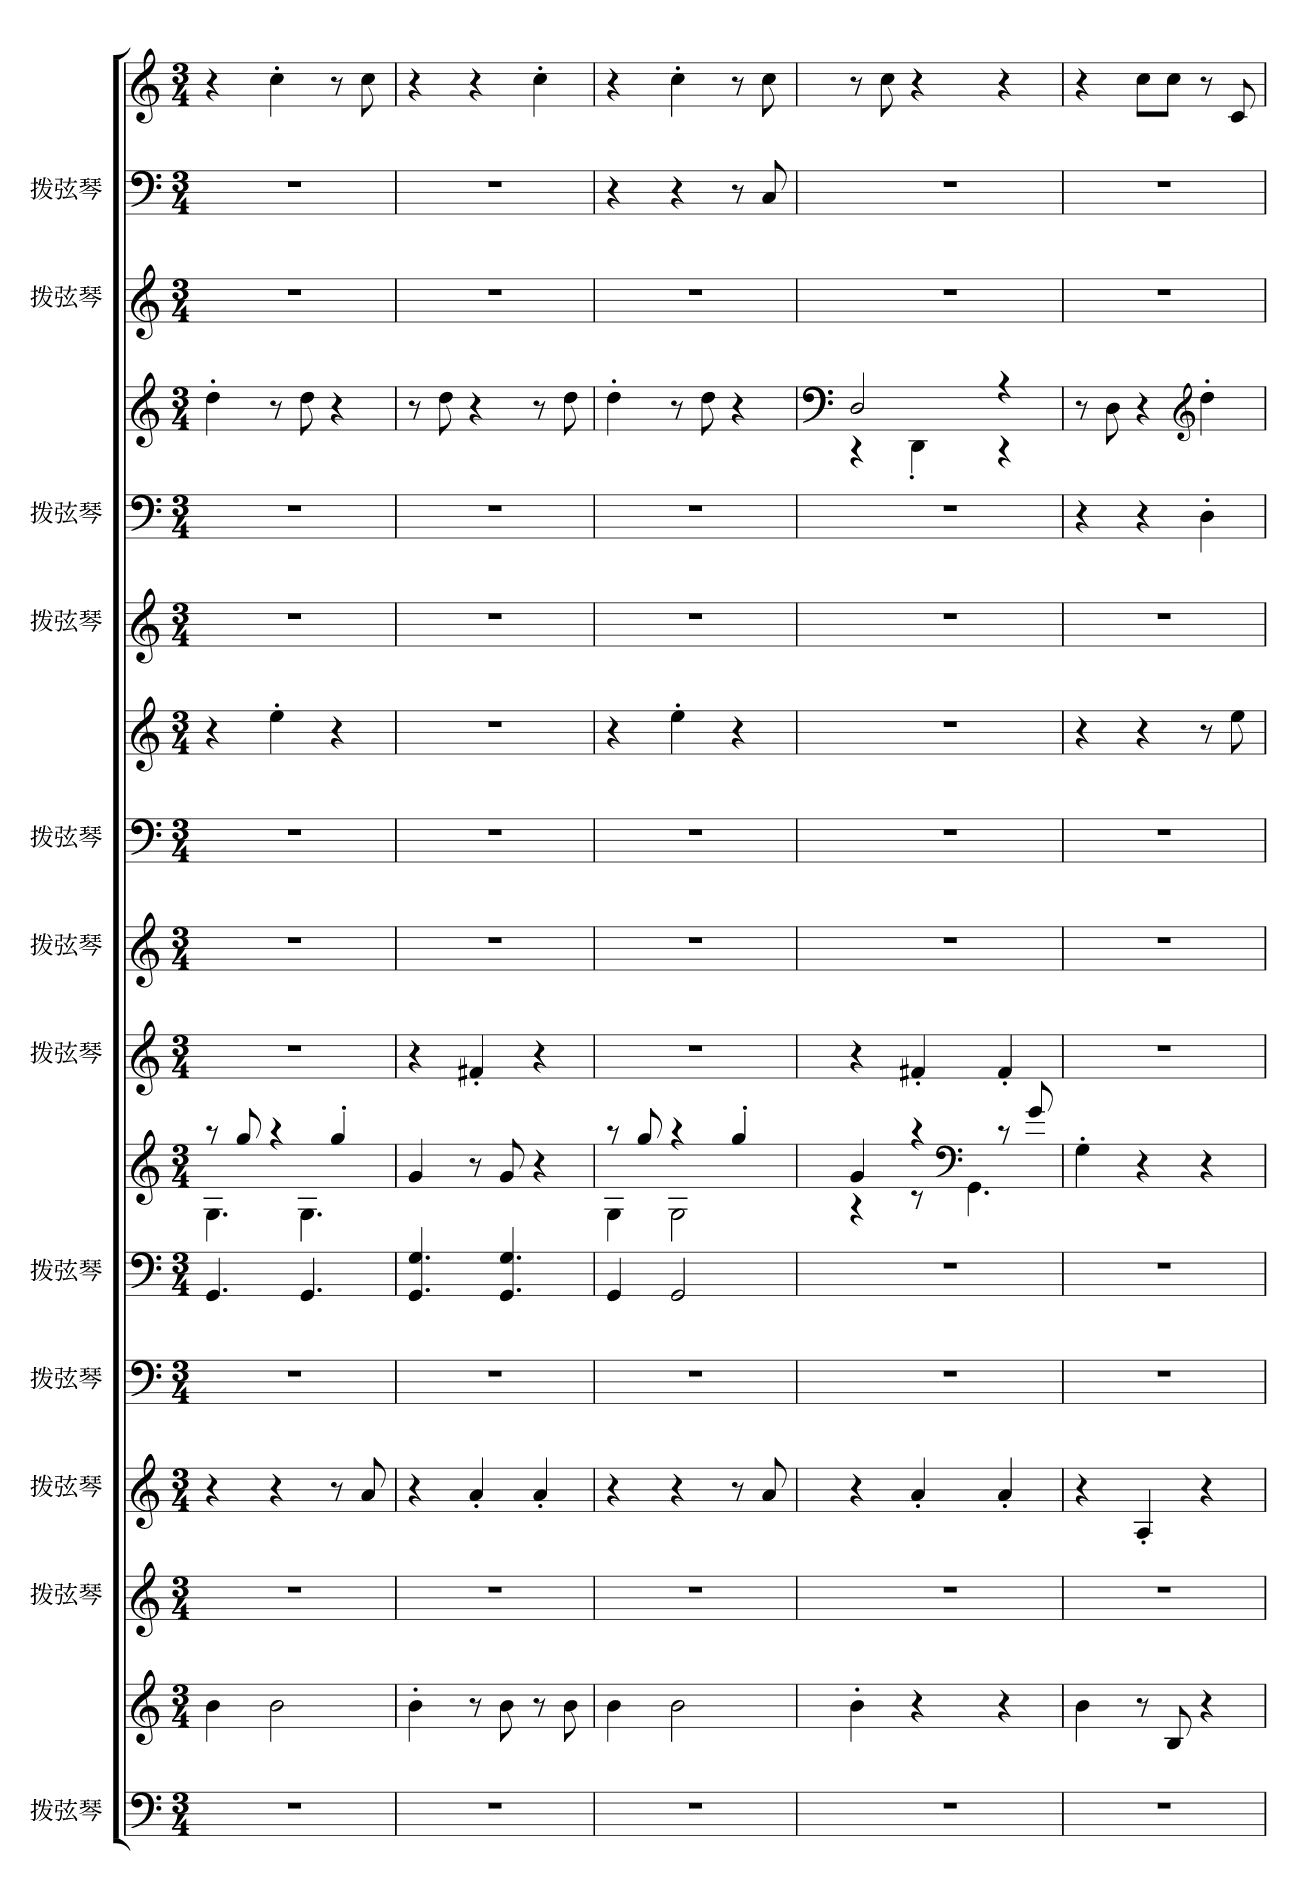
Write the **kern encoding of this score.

**kern	**kern	**kern	**kern	**kern	**kern	**kern	**kern	**kern	**kern	**kern	**kern	**kern	**kern	**kern	**kern	**kern
*part12	*part12	*part11	*part10	*part9	*part8	*part8	*part7	*part6	*part5	*part5	*part4	*part3	*part3	*part2	*part1	*part1
*staff17	*staff16	*staff15	*staff14	*staff13	*staff12	*staff11	*staff10	*staff9	*staff8	*staff7	*staff6	*staff5	*staff4	*staff3	*staff2	*staff1
*I"拨弦琴	*	*I"拨弦琴	*I"拨弦琴	*I"拨弦琴	*I"拨弦琴	*	*I"拨弦琴	*I"拨弦琴	*I"拨弦琴	*	*I"拨弦琴	*I"拨弦琴	*	*I"拨弦琴	*I"拨弦琴	*
*clefF4	*clefG2	*clefG2	*clefG2	*clefF4	*clefF4	*clefG2	*clefG2	*clefG2	*clefF4	*clefG2	*clefG2	*clefF4	*clefG2	*clefG2	*clefF4	*clefG2
*k[]	*k[]	*k[]	*k[]	*k[]	*k[]	*k[]	*k[]	*k[]	*k[]	*k[]	*k[]	*k[]	*k[]	*k[]	*k[]	*k[]
*M3/4	*M3/4	*M3/4	*M3/4	*M3/4	*M3/4	*M3/4	*M3/4	*M3/4	*M3/4	*M3/4	*M3/4	*M3/4	*M3/4	*M3/4	*M3/4	*M3/4
*MM116	*MM116	*MM116	*MM116	*MM116	*MM116	*MM116	*MM116	*MM116	*MM116	*MM116	*MM116	*MM116	*MM116	*MM116	*MM116	*MM116
=1	=1	=1	=1	=1	=1	=1	=1	=1	=1	=1	=1	=1	=1	=1	=1	=1
*	*	*	*	*	*	*^	*	*	*	*	*	*	*	*	*	*
2.r	4b\	2.r	4r	2.r	4.GG/	8r	4.G\	2.r	2.r	2.r	4r	2.r	2.r	4dd'\	2.r	2.r	4r
.	.	.	.	.	.	8gg/	.	.	.	.	.	.	.	.	.	.	.
.	2b\	.	4r	.	.	4r	.	.	.	.	4ee'\	.	.	8r	.	.	4cc'\
.	.	.	.	.	4.GG/	.	4.G\	.	.	.	.	.	.	8dd\	.	.	.
.	.	.	8r	.	.	4gg'/	.	.	.	.	4r	.	.	4r	.	.	8r
.	.	.	8a/	.	.	.	.	.	.	.	.	.	.	.	.	.	8cc\
*	*	*	*	*	*	*v	*v	*	*	*	*	*	*	*	*	*	*
=2	=2	=2	=2	=2	=2	=2	=2	=2	=2	=2	=2	=2	=2	=2	=2	=2
2.r	4b'\	2.r	4r	2.r	4.GG/ 4.G/	4g/	4r	2.r	2.r	2.r	2.r	2.r	8r	2.r	2.r	4r
.	.	.	.	.	.	.	.	.	.	.	.	.	8dd\	.	.	.
.	8r	.	4a'/	.	.	8r	4f#X'/	.	.	.	.	.	4r	.	.	4r
.	8b\	.	.	.	4.GG/ 4.G/	8g/	.	.	.	.	.	.	.	.	.	.
.	8r	.	4a'/	.	.	4r	4r	.	.	.	.	.	8r	.	.	4cc'\
.	8b\	.	.	.	.	.	.	.	.	.	.	.	8dd\	.	.	.
=3	=3	=3	=3	=3	=3	=3	=3	=3	=3	=3	=3	=3	=3	=3	=3	=3
*	*	*	*	*	*	*^	*	*	*	*	*	*	*	*	*	*
2.r	4b\	2.r	4r	2.r	4GG/	8r	4G\	2.r	2.r	2.r	4r	2.r	2.r	4dd'\	2.r	4r	4r
.	.	.	.	.	.	8gg/	.	.	.	.	.	.	.	.	.	.	.
.	2b\	.	4r	.	2GG/	4r	2G\	.	.	.	4ee'\	.	.	8r	.	4r	4cc'\
.	.	.	.	.	.	.	.	.	.	.	.	.	.	8dd\	.	.	.
.	.	.	8r	.	.	4gg'/	.	.	.	.	4r	.	.	4r	.	8r	8r
.	.	.	8a/	.	.	.	.	.	.	.	.	.	.	.	.	8C/	8cc\
=4	=4	=4	=4	=4	=4	=4	=4	=4	=4	=4	=4	=4	=4	=4	=4	=4	=4
*	*	*	*	*	*	*	*	*	*	*	*	*	*	*clefF4	*	*	*
*	*	*	*	*	*	*	*	*	*	*	*	*	*	*^	*	*	*
2.r	4b'\	2.r	4r	2.r	2.r	4g/	4r	4r	2.r	2.r	2.r	2.r	2.r	2D/	4r	2.r	2.r	8r
.	.	.	.	.	.	.	.	.	.	.	.	.	.	.	.	.	.	8cc\
.	4r	.	4a'/	.	.	4r	8r	4f#X'/	.	.	.	.	.	.	4DD'\	.	.	4r
*	*	*	*	*	*	*clefF4	*	*	*	*	*	*	*	*	*	*	*	*
.	.	.	.	.	.	.	4.GG\	.	.	.	.	.	.	.	.	.	.	.
.	4r	.	4a'/	.	.	8r	.	4f#'/	.	.	.	.	.	4r	4r	.	.	4r
.	.	.	.	.	.	8g/	.	.	.	.	.	.	.	.	.	.	.	.
*	*	*	*	*	*	*v	*v	*	*	*	*	*	*	*v	*v	*	*	*
=5	=5	=5	=5	=5	=5	=5	=5	=5	=5	=5	=5	=5	=5	=5	=5	=5
2.r	4b\	2.r	4r	2.r	2.r	4G'\	2.r	2.r	2.r	4r	2.r	4r	8r	2.r	2.r	4r
.	.	.	.	.	.	.	.	.	.	.	.	.	8D\	.	.	.
.	8r	.	4A'/	.	.	4r	.	.	.	4r	.	4r	4r	.	.	8cc\L
.	8B/	.	.	.	.	.	.	.	.	.	.	.	.	.	.	8cc\J
*	*	*	*	*	*	*	*	*	*	*	*	*	*clefG2	*	*	*
.	4r	.	4r	.	.	4r	.	.	.	8r	.	4D'\	4dd'\	.	.	8r
.	.	.	.	.	.	.	.	.	.	8ee\	.	.	.	.	.	8c/
=	=	=	=	=	=	=	=	=	=	=	=	=	=	=	=	=
*-	*-	*-	*-	*-	*-	*-	*-	*-	*-	*-	*-	*-	*-	*-	*-	*-
